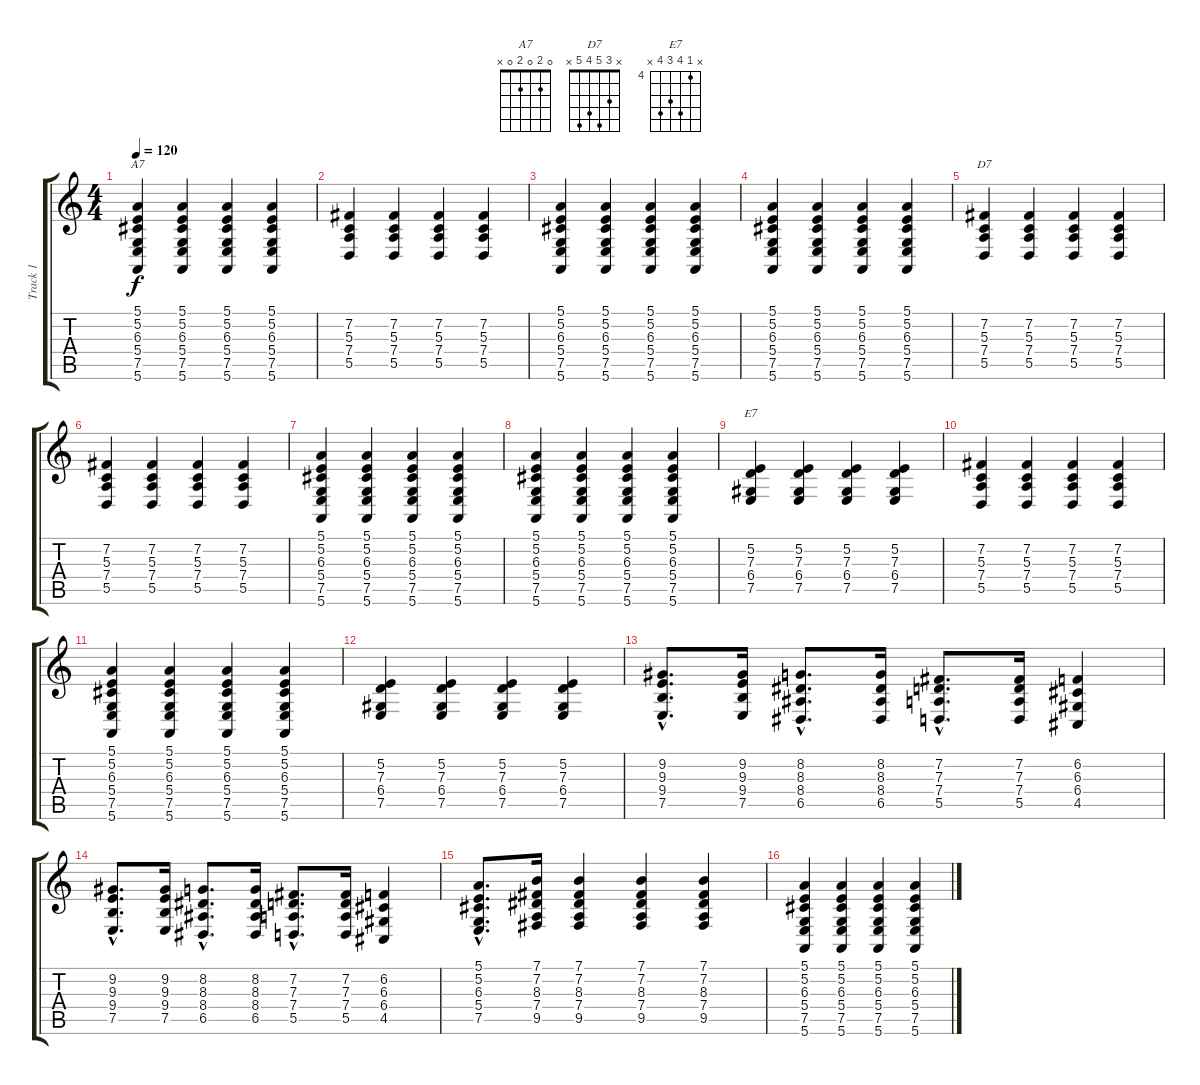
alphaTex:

\track ("Track 1" "Track 1") {instrument acousticgrandpiano}
\staff {score tabs}
\tuning (E4 B3 G3 D3 A2 E2) {hide}
\chord ("A7" 0 2 0 2 0 x)
\chord ("D7" x 3 5 4 5 x)
\chord ("E7" x 4 7 6 7 x) {firstfret 4}
\ts (4 4)
\tempo 120
\clef g2
\ks c
(5.1 5.2 6.3 5.4 7.5 5.6).4{ch "A7" dy f} (5.1 5.2 6.3 5.4 7.5 5.6).4 (5.1 5.2 6.3 5.4 7.5 5.6).4 (5.1 5.2 6.3 5.4 7.5 5.6).4 |
(7.2 5.3 7.4 5.5).4 (7.2 5.3 7.4 5.5).4 (7.2 5.3 7.4 5.5).4 (7.2 5.3 7.4 5.5).4 |
(5.1 5.2 6.3 5.4 7.5 5.6).4 (5.1 5.2 6.3 5.4 7.5 5.6).4 (5.1 5.2 6.3 5.4 7.5 5.6).4 (5.1 5.2 6.3 5.4 7.5 5.6).4 |
(5.1 5.2 6.3 5.4 7.5 5.6).4 (5.1 5.2 6.3 5.4 7.5 5.6).4 (5.1 5.2 6.3 5.4 7.5 5.6).4 (5.1 5.2 6.3 5.4 7.5 5.6).4 |
(7.2 5.3 7.4 5.5).4{ch "D7"} (7.2 5.3 7.4 5.5).4 (7.2 5.3 7.4 5.5).4 (7.2 5.3 7.4 5.5).4 |
(7.2 5.3 7.4 5.5).4 (7.2 5.3 7.4 5.5).4 (7.2 5.3 7.4 5.5).4 (7.2 5.3 7.4 5.5).4 |
(5.1 5.2 6.3 5.4 7.5 5.6).4 (5.1 5.2 6.3 5.4 7.5 5.6).4 (5.1 5.2 6.3 5.4 7.5 5.6).4 (5.1 5.2 6.3 5.4 7.5 5.6).4 |
(5.1 5.2 6.3 5.4 7.5 5.6).4 (5.1 5.2 6.3 5.4 7.5 5.6).4 (5.1 5.2 6.3 5.4 7.5 5.6).4 (5.1 5.2 6.3 5.4 7.5 5.6).4 |
(5.2 7.3 6.4 7.5).4{ch "E7"} (5.2 7.3 6.4 7.5).4 (5.2 7.3 6.4 7.5).4 (5.2 7.3 6.4 7.5).4 |
(7.2 5.3 7.4 5.5).4 (7.2 5.3 7.4 5.5).4 (7.2 5.3 7.4 5.5).4 (7.2 5.3 7.4 5.5).4 |
(5.1 5.2 6.3 5.4 7.5 5.6).4 (5.1 5.2 6.3 5.4 7.5 5.6).4 (5.1 5.2 6.3 5.4 7.5 5.6).4 (5.1 5.2 6.3 5.4 7.5 5.6).4 |
(5.2 7.3 6.4 7.5).4 (5.2 7.3 6.4 7.5).4 (5.2 7.3 6.4 7.5).4 (5.2 7.3 6.4 7.5).4 |
(9.2{hac} 9.3{hac} 9.4{hac} 7.5{hac}).8{d} (9.2 9.3 9.4 7.5).16 (8.2{hac} 8.3{hac} 8.4{hac} 6.5{hac}).8{d} (8.2 8.3 8.4 6.5).16 (7.2{hac} 7.3{hac} 7.4{hac} 5.5{hac}).8{d} (7.2 7.3 7.4 5.5).16 (6.2 6.3 6.4 4.5).4 |
(9.2{hac} 9.3{hac} 9.4{hac} 7.5{hac}).8{d} (9.2 9.3 9.4 7.5).16 (8.2{hac} 8.3{hac} 8.4{hac} 6.5{hac}).8{d} (8.2 8.3 8.4 6.5).16 (7.2{hac} 7.3{hac} 7.4{hac} 5.5{hac}).8{d} (7.2 7.3 7.4 5.5).16 (6.2 6.3 6.4 4.5).4 |
(5.1{hac} 5.2{hac} 6.3{hac} 5.4{hac} 7.5{hac}).8{d} (7.1 7.2 8.3 7.4 9.5).16 (7.1 7.2 8.3 7.4 9.5).4 (7.1 7.2 8.3 7.4 9.5).4 (7.1 7.2 8.3 7.4 9.5).4 |
(5.1 5.2 6.3 5.4 7.5 5.6).4 (5.1 5.2 6.3 5.4 7.5 5.6).4 (5.1 5.2 6.3 5.4 7.5 5.6).4 (5.1 5.2 6.3 5.4 7.5 5.6).4
